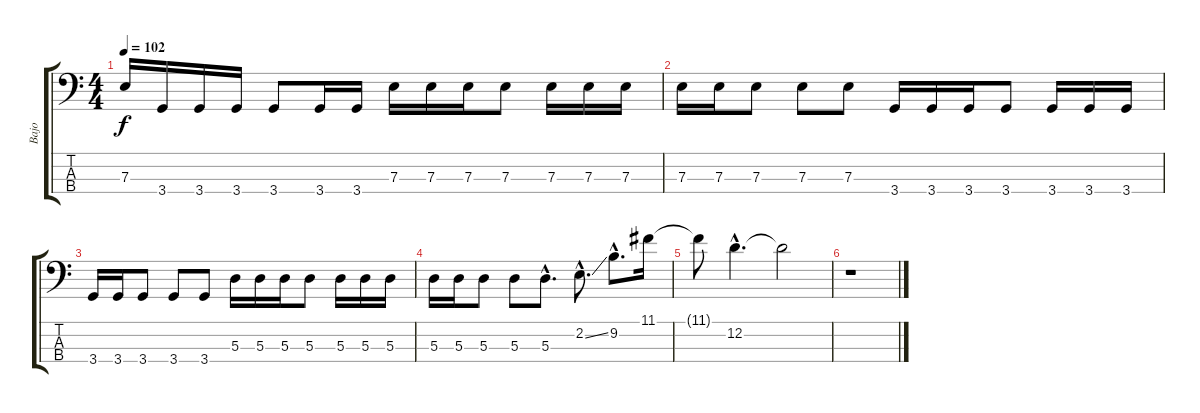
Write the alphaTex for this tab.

\track ("Bajo" "Bajo") {instrument electricbassfinger}
\staff {score tabs}
\tuning (G2 D2 A1 E1) {hide}
\ts (4 4)
\tempo 102
\clef f4
\ks c
7.3.16{dy f} 3.4.16 3.4.16 3.4.16 3.4.8 3.4.16 3.4.16 7.3.16 7.3.16 7.3.16 7.3.8 7.3.16 7.3.16 7.3.16 |
7.3.16 7.3.16 7.3.8 7.3.8 7.3.8 3.4.16 3.4.16 3.4.16 3.4.8 3.4.16 3.4.16 3.4.16 |
3.4.16 3.4.16 3.4.8 3.4.8 3.4.8 5.3.16 5.3.16 5.3.16 5.3.8 5.3.16 5.3.16 5.3.16 |
5.3.16 5.3.16 5.3.8 5.3.8 5.3{hac}.8{d} 2.2{ss hac}.8{d} 9.2{hac}.8{d} 11.1.16 |
11.1{t}.8 12.2{hac}.4{d} 12.2{t}.2 |
r.1
